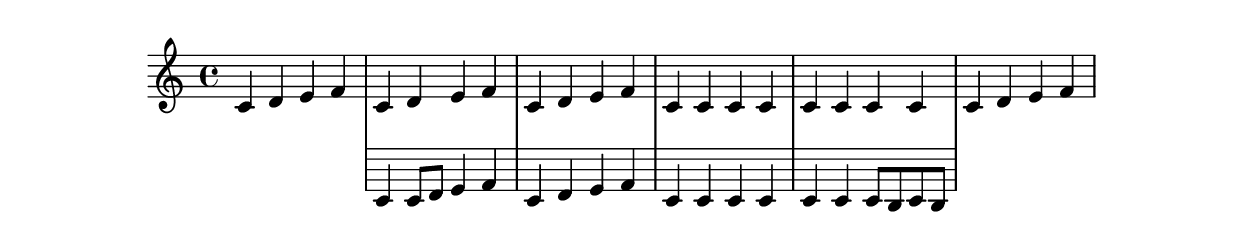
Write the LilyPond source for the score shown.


\version "2.1.28"

\header {

texidoc= "
An additional stave can be typeset in the middle of a score line. 
A new context type is created for the temporary staff to avoid printing 
time and key signatures and clef at the beginning of the extra stave.
"
} 

\score {
  \notes {
    \relative c' {
      \context Staff = One { c4 d e f }
      <<
        {c d e f | c d e f | c c c c | c c c c }
        \context TemporaryStaff = Two { c4 c8 d e4 f | c d e f |
          c c c c | c c c8 b c b |}
      >>
      c4 d e f |
    }
  }
  \paper {
    \translator {
      \ScoreContext
      \consists Span_bar_engraver
      % Avoid a vertical line at the beginning of the system:
      \remove System_start_delimiter_engraver
      % Incorporate the new context in the hierarchy
      \accepts "TemporaryStaff"
    }
    \translator {
      \StaffContext
      \name "TemporaryStaff"
      \alias "Staff"
      \remove "Clef_engraver"
      \remove "Time_signature_engraver"
      \remove "Key_engraver"
    }
  }
}

